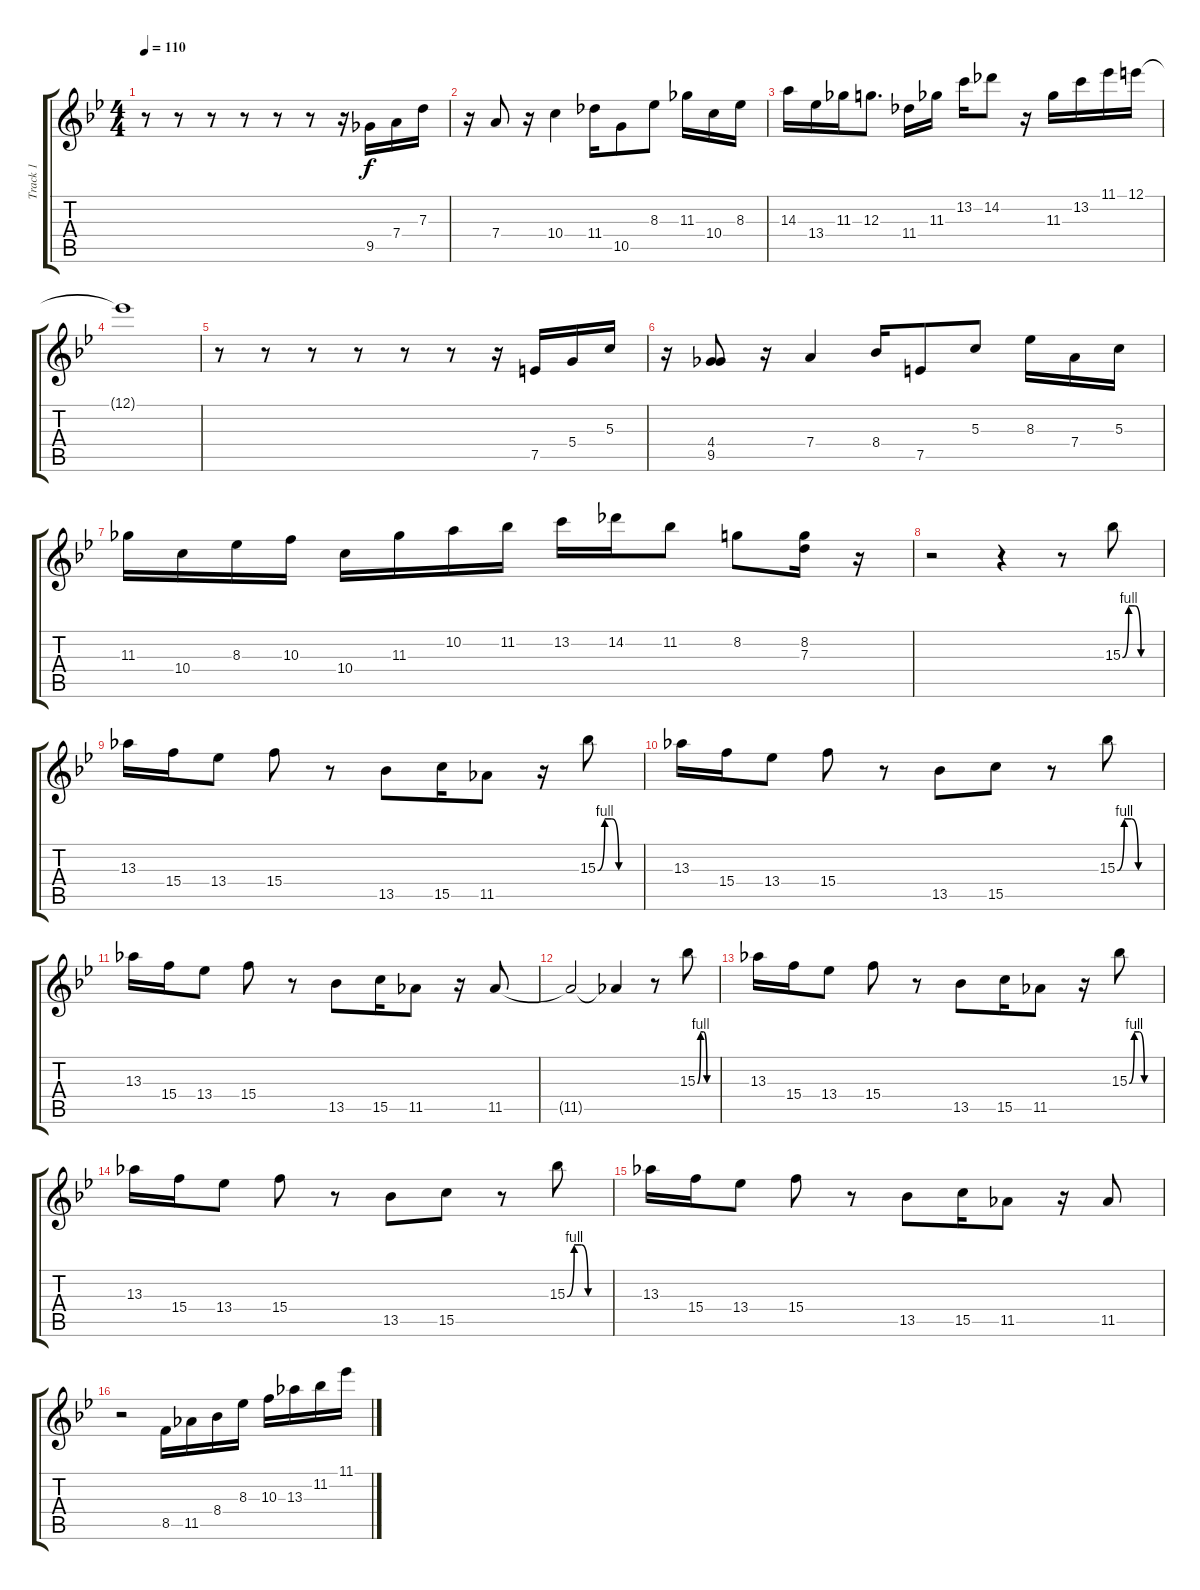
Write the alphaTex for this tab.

\track ("Track 1" "Track 1") {instrument electricguitarclean}
\staff {score tabs}
\tuning (E4 B3 G3 D3 A2 E2) {hide}
\ts (4 4)
\tempo 110
\clef g2
\ks gminor
r.8{dy f} r.8 r.8 r.8 r.8 r.8 r.16 9.5.16 7.4.16 7.3.16 |
r.16 7.4.8 r.16 10.4.4 11.4.16 10.5.8 8.3.8 11.3.16 10.4.16 8.3.16 |
14.3.16 13.4.16 11.3.16 12.3.8{d} 11.4.16 11.3.16 13.2.16 14.2.8 r.16 11.3.16 13.2.16 11.1.16 12.1.16 |
12.1{t}.1 |
r.8 r.8 r.8 r.8 r.8 r.8 r.16 7.5.16 5.4.16 5.3.16 |
r.16 (4.4 9.5).8 r.16 7.4.4 8.4.16 7.5.8 5.3.8 8.3.16 7.4.16 5.3.16 |
11.3.16 10.4.16 8.3.16 10.3.16 10.4.16 11.3.16 10.2.16 11.2.16 13.2.16 14.2.16 11.2.8 8.2.8 (8.2 7.3).16 r.16 |
r.2 r.4 r.8 15.3{be (custom 0 0 10 4 20 4 30 0 60 0)}.8 |
13.3.16 15.4.16 13.4.8 15.4.8 r.8 13.5.8 15.5.16 11.5.8 r.16 15.3{be (custom 0 0 10 4 20 4 30 0 60 0)}.8 |
13.3.16 15.4.16 13.4.8 15.4.8 r.8 13.5.8 15.5.8 r.8 15.3{be (custom 0 0 10 4 20 4 30 0 60 0)}.8 |
13.3.16 15.4.16 13.4.8 15.4.8 r.8 13.5.8 15.5.16 11.5.8 r.16 11.5.8 |
11.5{t}.2 11.5{t}.4 r.8 15.3{be (custom 0 0 10 4 20 4 30 0 60 0)}.8 |
13.3.16 15.4.16 13.4.8 15.4.8 r.8 13.5.8 15.5.16 11.5.8 r.16 15.3{be (custom 0 0 10 4 20 4 30 0 60 0)}.8 |
13.3.16 15.4.16 13.4.8 15.4.8 r.8 13.5.8 15.5.8 r.8 15.3{be (custom 0 0 10 4 20 4 30 0 60 0)}.8 |
13.3.16 15.4.16 13.4.8 15.4.8 r.8 13.5.8 15.5.16 11.5.8 r.16 11.5.8 |
r.2 8.5.16 11.5.16 8.4.16 8.3.16 10.3.16 13.3.16 11.2.16 11.1.16
